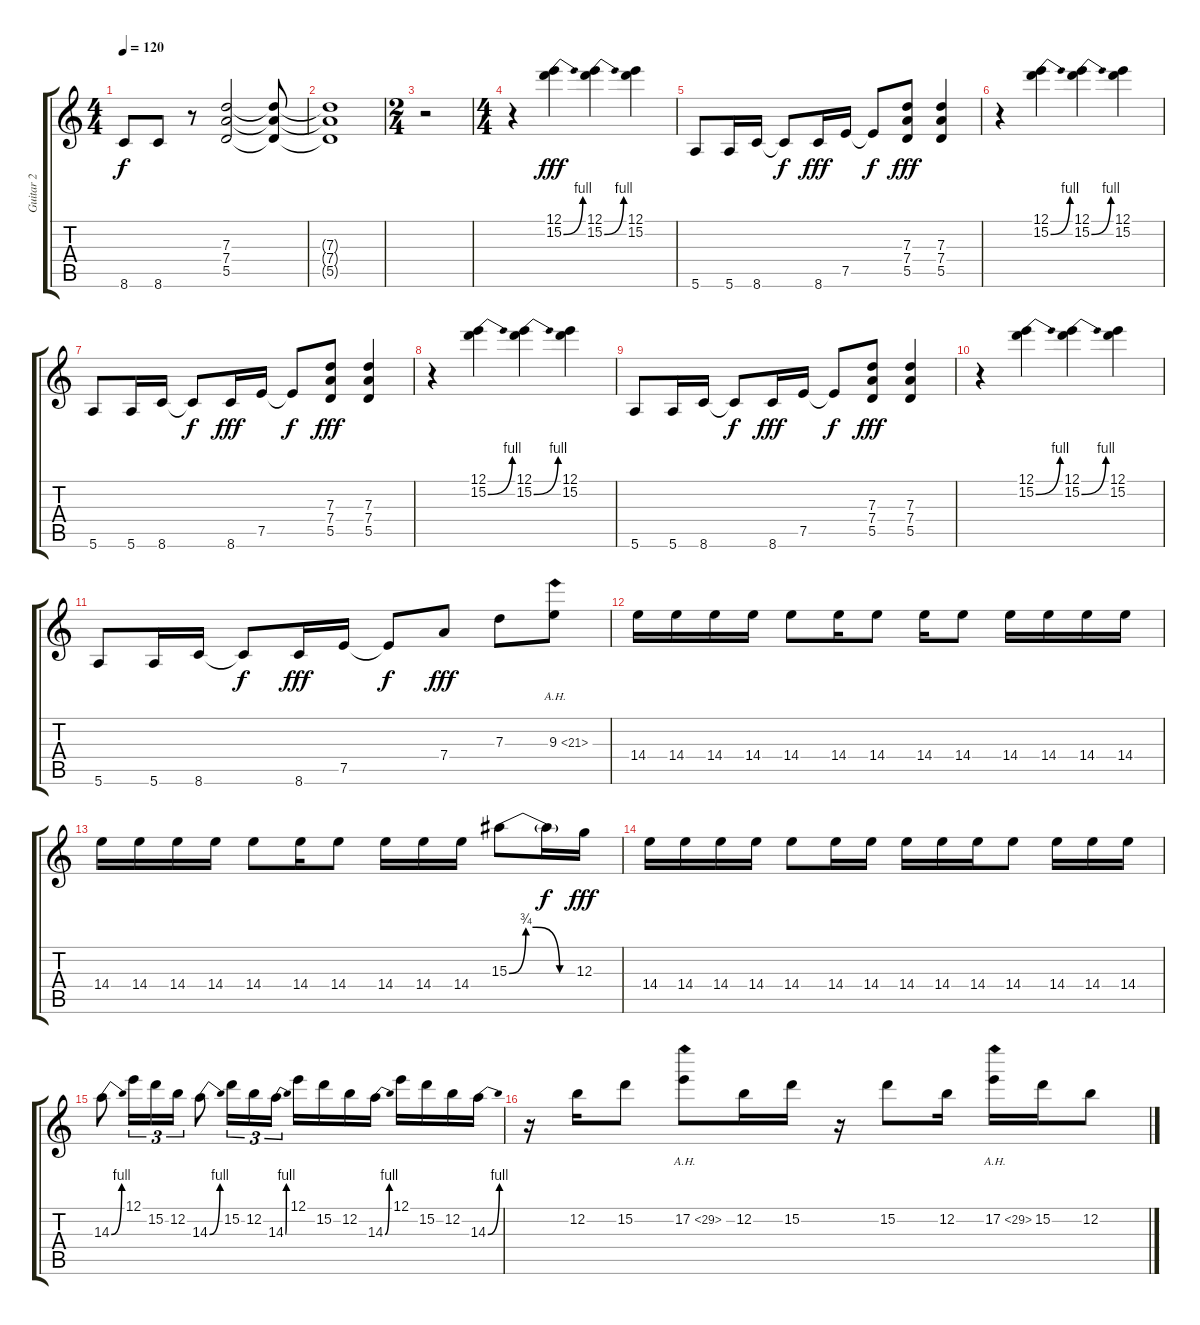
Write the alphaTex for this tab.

\track ("Guitar 2" "Guitar 2") {instrument distortionguitar}
\staff {score tabs}
\tuning (E4 B3 G3 D3 A2 E2) {hide}
\ts (4 4)
\tempo 120
\clef g2
\ks c
8.6.8{dy f} 8.6.8 r.8 (7.3 7.4 5.5).2 (7.3{t} 7.4{t} 5.5{t}).8 |
(7.3{t} 7.4{t} 5.5{t}).1 |
\ts (2 4)
r.2 |
\ts (4 4)
r.4 (12.1 15.2{be (bend 0 0 60 4)}).4{dy fff} (12.1 15.2{be (bend 0 0 60 4)}).4 (12.1 15.2).4 |
5.6.8 5.6.16 8.6.16 8.6{t}.8{dy f} 8.6.16{dy fff} 7.5.16 7.5{t}.8{dy f} (7.3 7.4 5.5).8{dy fff} (7.3 7.4 5.5).4 |
r.4 (12.1 15.2{be (bend 0 0 60 4)}).4 (12.1 15.2{be (bend 0 0 60 4)}).4 (12.1 15.2).4 |
5.6.8 5.6.16 8.6.16 8.6{t}.8{dy f} 8.6.16{dy fff} 7.5.16 7.5{t}.8{dy f} (7.3 7.4 5.5).8{dy fff} (7.3 7.4 5.5).4 |
r.4 (12.1 15.2{be (bend 0 0 60 4)}).4 (12.1 15.2{be (bend 0 0 60 4)}).4 (12.1 15.2).4 |
5.6.8 5.6.16 8.6.16 8.6{t}.8{dy f} 8.6.16{dy fff} 7.5.16 7.5{t}.8{dy f} (7.3 7.4 5.5).8{dy fff} (7.3 7.4 5.5).4 |
r.4 (12.1 15.2{be (bend 0 0 60 4)}).4 (12.1 15.2{be (bend 0 0 60 4)}).4 (12.1 15.2).4 |
5.6.8 5.6.16 8.6.16 8.6{t}.8{dy f} 8.6.16{dy fff} 7.5.16 7.5{t}.8{dy f} 7.4.8{dy fff} 7.3.8 9.3{ah 12}.8 |
14.4.16 14.4.16 14.4.16 14.4.16 14.4.8 14.4.16 14.4.8 14.4.16 14.4.8 14.4.16 14.4.16 14.4.16 14.4.16 |
14.4.16 14.4.16 14.4.16 14.4.16 14.4.8 14.4.16 14.4.8 14.4.16 14.4.16 14.4.16 15.3{be (custom 0 0 15 3 24 3 45 0 60 0)}.8 15.3{t}.16{dy f} 12.3.16{dy fff} |
14.4.16 14.4.16 14.4.16 14.4.16 14.4.8 14.4.16 14.4.16 14.4.16 14.4.16 14.4.16 14.4.8 14.4.16 14.4.16 14.4.16 |
14.3{be (bend 0 0 60 4)}.8 12.1.16{tu (3 2)} 15.2.16{tu (3 2)} 12.2.16{tu (3 2)} 14.3{be (bend 0 0 60 4)}.8 15.2.16{tu (3 2)} 12.2.16{tu (3 2)} 14.3{be (bend 0 0 60 4)}.16{tu (3 2)} 12.1.16 15.2.16 12.2.16 14.3{be (bend 0 0 60 4)}.16 12.1.16 15.2.16 12.2.16 14.3{be (bend 0 0 60 4)}.16 |
r.16 12.2.16 15.2.8 17.2{ah 12}.8 12.2.16 15.2.16 r.16 15.2.8 12.2.16 17.2{ah 12}.16 15.2.16 12.2.8
